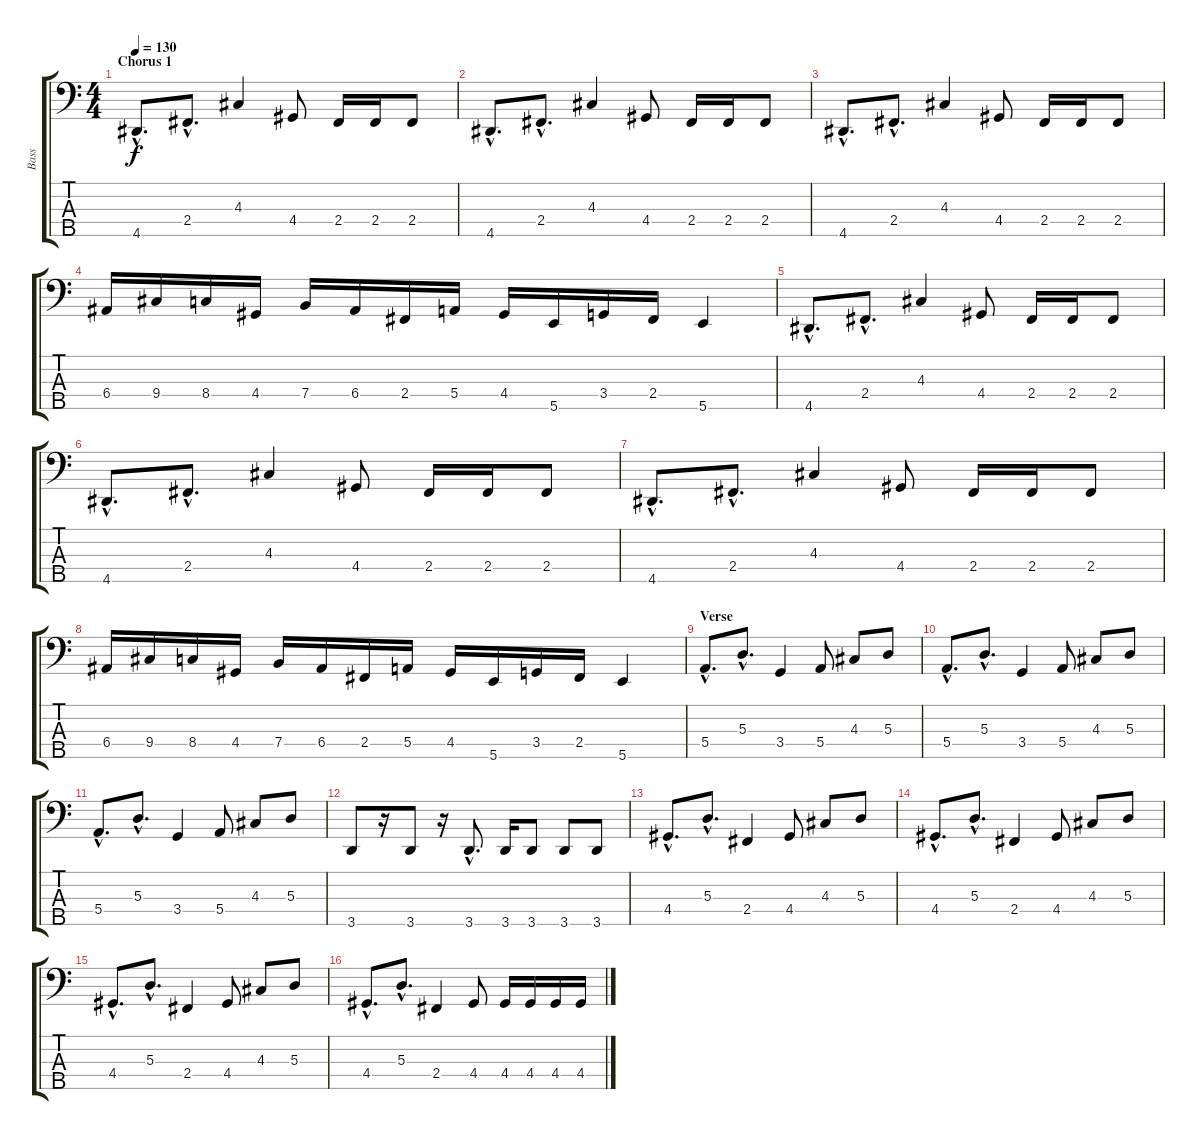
\track ("Bass" "Bass") {instrument slapbass1}
\staff {score tabs}
\tuning (G2 D2 A1 E1 B0) {hide}
\ts (4 4)
\section ("" "Chorus 1")
\tempo 130
\clef f4
\ks c
4.5{hac}.8{d dy f} 2.4{hac}.8{d} 4.3.4 4.4.8 2.4.16 2.4.16 2.4.8 |
4.5{hac}.8{d} 2.4{hac}.8{d} 4.3.4 4.4.8 2.4.16 2.4.16 2.4.8 |
4.5{hac}.8{d} 2.4{hac}.8{d} 4.3.4 4.4.8 2.4.16 2.4.16 2.4.8 |
6.4.16 9.4.16 8.4.16 4.4.16 7.4.16 6.4.16 2.4.16 5.4.16 4.4.16 5.5.16 3.4.16 2.4.16 5.5.4 |
4.5{hac}.8{d} 2.4{hac}.8{d} 4.3.4 4.4.8 2.4.16 2.4.16 2.4.8 |
4.5{hac}.8{d} 2.4{hac}.8{d} 4.3.4 4.4.8 2.4.16 2.4.16 2.4.8 |
4.5{hac}.8{d} 2.4{hac}.8{d} 4.3.4 4.4.8 2.4.16 2.4.16 2.4.8 |
6.4.16 9.4.16 8.4.16 4.4.16 7.4.16 6.4.16 2.4.16 5.4.16 4.4.16 5.5.16 3.4.16 2.4.16 5.5.4 |
\section ("" "Verse")
5.4{hac}.8{d} 5.3{hac}.8{d} 3.4.4 5.4.8 4.3.8 5.3.8 |
5.4{hac}.8{d} 5.3{hac}.8{d} 3.4.4 5.4.8 4.3.8 5.3.8 |
5.4{hac}.8{d} 5.3{hac}.8{d} 3.4.4 5.4.8 4.3.8 5.3.8 |
3.5.8 r.16 3.5.8 r.16 3.5{hac}.8{d} 3.5.16 3.5.8 3.5.8 3.5.8 |
4.4{hac}.8{d} 5.3{hac}.8{d} 2.4.4 4.4.8 4.3.8 5.3.8 |
4.4{hac}.8{d} 5.3{hac}.8{d} 2.4.4 4.4.8 4.3.8 5.3.8 |
4.4{hac}.8{d} 5.3{hac}.8{d} 2.4.4 4.4.8 4.3.8 5.3.8 |
4.4{hac}.8{d} 5.3{hac}.8{d} 2.4.4 4.4.8 4.4.16 4.4.16 4.4.16 4.4.16
